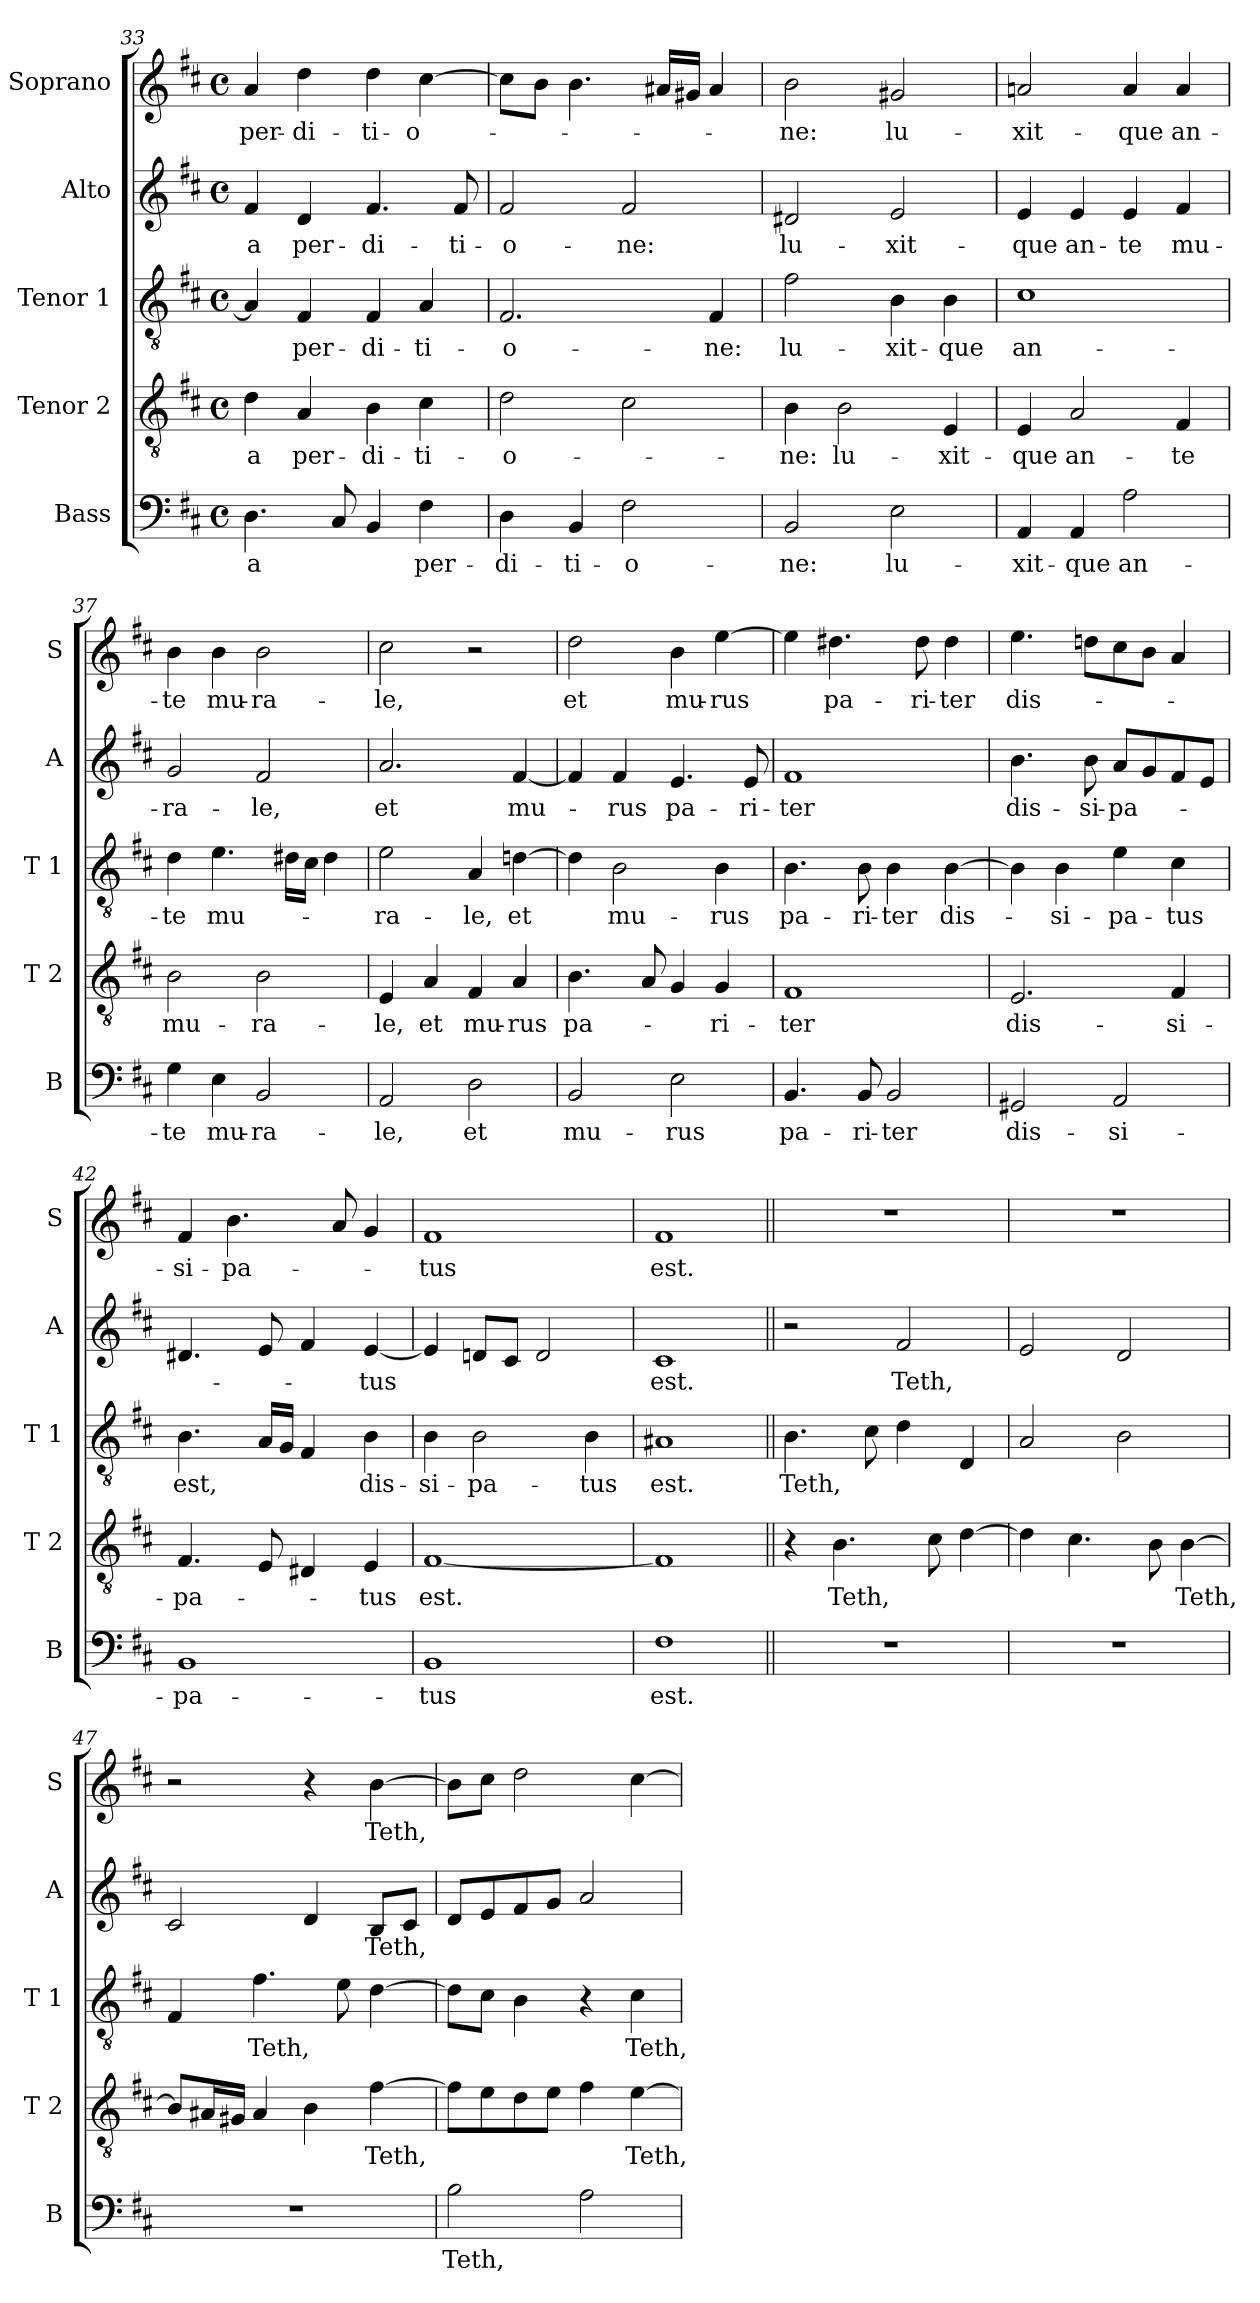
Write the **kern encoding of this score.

**kern	**text	**kern	**text	**kern	**text	**kern	**text	**kern	**text
*part5	*part5	*part4	*part4	*part3	*part3	*part2	*part2	*part1	*part1
*staff5	*staff5	*staff4	*staff4	*staff3	*staff3	*staff2	*staff2	*staff1	*staff1
*I"Bass	*	*I"Tenor 2	*	*I"Tenor 1	*	*I"Alto	*	*I"Soprano	*
*I'B	*	*I'T 2	*	*I'T 1	*	*I'A	*	*I'S	*
*clefF4	*	*clefGv2	*	*clefGv2	*	*clefG2	*	*clefG2	*
*k[f#c#]	*	*k[f#c#]	*	*k[f#c#]	*	*k[f#c#]	*	*k[f#c#]	*
*b:	*	*b:	*	*b:	*	*b:	*	*b:	*
*M4/4	*	*M4/4	*	*M4/4	*	*M4/4	*	*M4/4	*
*met(c)	*	*met(c)	*	*met(c)	*	*met(c)	*	*met(c)	*
=33	=33	=33	=33	=33	=33	=33	=33	=33	=33
!	!LO:LY:b	!	!LO:LY:b	!	!	!	!LO:LY:b	!	!LO:LY:b
4.D\	a	4d\	a	4A/]	.	4f#/	a	4a/	per-
!	!	!	!LO:LY:b	!	!LO:LY:b	!	!LO:LY:b	!	!LO:LY:b
.	.	4A/	per-	4F#/	per-	4d/	per-	4dd\	-di-
8C#/	.	.	.	.	.	.	.	.	.
!	!	!	!LO:LY:b	!	!LO:LY:b	!	!LO:LY:b	!	!LO:LY:b
4BB/	.	4B\	-di-	4F#/	-di-	4.f#/	-di-	4dd\	-ti-
!	!LO:LY:b	!	!LO:LY:b	!	!LO:LY:b	!	!	!	!LO:LY:b
4F#\	per-	4c#\	-ti-	4A/	-ti-	.	.	[4cc#\	-o-
!	!	!	!	!	!	!	!LO:LY:b	!	!
.	.	.	.	.	.	8f#/	-ti-	.	.
=34	=34	=34	=34	=34	=34	=34	=34	=34	=34
!	!LO:LY:b	!	!LO:LY:b	!	!LO:LY:b	!	!LO:LY:b	!	!
4D\	-di-	2d\	-o-	2.F#/	-o-	2f#/	-o-	8cc#\L]	.
.	.	.	.	.	.	.	.	8b\J	.
!	!LO:LY:b	!	!	!	!	!	!	!	!
4BB/	-ti-	.	.	.	.	.	.	4.b\	.
!	!LO:LY:b	!	!	!	!	!	!LO:LY:b	!	!
2F#\	-o-	2c#\	.	.	.	2f#/	-ne:	.	.
.	.	.	.	.	.	.	.	16a#X/LL	.
.	.	.	.	.	.	.	.	16g#X/JJ	.
!	!	!	!	!	!LO:LY:b	!	!	!	!
.	.	.	.	4F#/	-ne:	.	.	4a#/	.
=35	=35	=35	=35	=35	=35	=35	=35	=35	=35
!	!LO:LY:b	!	!LO:LY:b	!	!LO:LY:b	!	!LO:LY:b	!	!LO:LY:b
2BB/	-ne:	4B\	-ne:	2f#\	lu-	2d#X/	lu-	2b\	-ne:
!	!	!	!LO:LY:b	!	!	!	!	!	!
.	.	2B\	lu-	.	.	.	.	.	.
!	!LO:LY:b	!	!	!	!LO:LY:b	!	!LO:LY:b	!	!LO:LY:b
2E\	lu-	.	.	4B\	-xit-	2e/	-xit-	2g#X/	lu-
!	!	!	!LO:LY:b	!	!LO:LY:b	!	!	!	!
.	.	4E/	-xit-	4B\	-que	.	.	.	.
=36	=36	=36	=36	=36	=36	=36	=36	=36	=36
!	!LO:LY:b	!	!LO:LY:b	!	!LO:LY:b	!	!LO:LY:b	!	!LO:LY:b
4AA/	-xit-	4E/	-que	1c#	an-	4e/	-que	2an/	-xit-
!	!LO:LY:b	!	!LO:LY:b	!	!	!	!LO:LY:b	!	!
4AA/	-que	2A/	an-	.	.	4e/	an-	.	.
!	!LO:LY:b	!	!	!	!	!	!LO:LY:b	!	!LO:LY:b
2A\	an-	.	.	.	.	4e/	-te	4a/	-que
!	!	!	!LO:LY:b	!	!	!	!LO:LY:b	!	!LO:LY:b
.	.	4F#/	-te	.	.	4f#/	mu-	4a/	an-
!!LO:PB:g=z
=37	=37	=37	=37	=37	=37	=37	=37	=37	=37
!	!LO:LY:b	!	!LO:LY:b	!	!LO:LY:b	!	!LO:LY:b	!	!LO:LY:b
4G\	-te	2B\	mu-	4d\	-te	2g/	-ra-	4b\	-te
!	!LO:LY:b	!	!	!	!LO:LY:b	!	!	!	!LO:LY:b
4E\	mu-	.	.	4.e\	mu-	.	.	4b\	mu-
!	!LO:LY:b	!	!LO:LY:b	!	!	!	!LO:LY:b	!	!LO:LY:b
2BB/	-ra-	2B\	-ra-	.	.	2f#/	-le,	2b\	-ra-
.	.	.	.	16d#X\LL	.	.	.	.	.
.	.	.	.	16c#\JJ	.	.	.	.	.
.	.	.	.	4d#\	.	.	.	.	.
=38	=38	=38	=38	=38	=38	=38	=38	=38	=38
!	!LO:LY:b	!	!LO:LY:b	!	!LO:LY:b	!	!LO:LY:b	!	!LO:LY:b
2AA/	-le,	4E/	-le,	2e\	-ra-	2.a/	et	2cc#\	-le,
!	!	!	!LO:LY:b	!	!	!	!	!	!
.	.	4A/	et	.	.	.	.	.	.
!	!LO:LY:b	!	!LO:LY:b	!	!LO:LY:b	!	!	!	!
2D\	et	4F#/	mu-	4A/	-le,	.	.	2r	.
!	!	!	!LO:LY:b	!	!LO:LY:b	!	!LO:LY:b	!	!
.	.	4A/	-rus	[4dn\	et	[4f#/	mu-	.	.
=39	=39	=39	=39	=39	=39	=39	=39	=39	=39
!	!LO:LY:b	!	!LO:LY:b	!	!	!	!	!	!LO:LY:b
2BB/	mu-	4.B\	pa-	4d\]	.	4f#/]	.	2dd\	et
!	!	!	!	!	!LO:LY:b	!	!LO:LY:b	!	!
.	.	.	.	2B\	mu-	4f#/	-rus	.	.
.	.	8A/	.	.	.	.	.	.	.
!	!LO:LY:b	!	!	!	!	!	!LO:LY:b	!	!LO:LY:b
2E\	-rus	4G/	.	.	.	4.e/	pa-	4b\	mu-
!	!	!	!LO:LY:b	!	!LO:LY:b	!	!	!	!LO:LY:b
.	.	4G/	-ri-	4B\	-rus	.	.	[4ee\	-rus
!	!	!	!	!	!	!	!LO:LY:b	!	!
.	.	.	.	.	.	8e/	-ri-	.	.
=40	=40	=40	=40	=40	=40	=40	=40	=40	=40
!	!LO:LY:b	!	!LO:LY:b	!	!LO:LY:b	!	!LO:LY:b	!	!
4.BB/	pa-	1F#	-ter	4.B\	pa-	1f#	-ter	4ee\]	.
!	!	!	!	!	!	!	!	!	!LO:LY:b
.	.	.	.	.	.	.	.	4.dd#X\	pa-
!	!LO:LY:b	!	!	!	!LO:LY:b	!	!	!	!
8BB/	-ri-	.	.	8B\	-ri-	.	.	.	.
!	!LO:LY:b	!	!	!	!LO:LY:b	!	!	!	!
2BB/	-ter	.	.	4B\	-ter	.	.	.	.
!	!	!	!	!	!	!	!	!	!LO:LY:b
.	.	.	.	.	.	.	.	8dd#\	-ri-
!	!	!	!	!	!LO:LY:b	!	!	!	!LO:LY:b
.	.	.	.	[4B\	dis-	.	.	4dd#\	-ter
=41	=41	=41	=41	=41	=41	=41	=41	=41	=41
!	!LO:LY:b	!	!LO:LY:b	!	!	!	!LO:LY:b	!	!LO:LY:b
2GG#X/	dis-	2.E/	dis-	4B\]	.	4.b\	dis-	4.ee\	dis-
!	!	!	!	!	!LO:LY:b	!	!	!	!
.	.	.	.	4B\	-si-	.	.	.	.
!	!	!	!	!	!	!	!LO:LY:b	!	!
.	.	.	.	.	.	8b\	-si-	8ddn\L	.
!	!LO:LY:b	!	!	!	!LO:LY:b	!	!LO:LY:b	!	!
2AA/	-si-	.	.	4e\	-pa-	8a/L	-pa-	8cc#\	.
.	.	.	.	.	.	8g/	.	8b\J	.
!	!	!	!LO:LY:b	!	!LO:LY:b	!	!	!	!
.	.	4F#/	-si-	4c#\	-tus	8f#/	.	4a/	.
.	.	.	.	.	.	8e/J	.	.	.
=42	=42	=42	=42	=42	=42	=42	=42	=42	=42
!	!LO:LY:b	!	!LO:LY:b	!	!LO:LY:b	!	!	!	!LO:LY:b
1BB	-pa-	4.F#/	-pa-	4.B\	est,	4.d#X/	.	4f#/	-si-
!	!	!	!	!	!	!	!	!	!LO:LY:b
.	.	.	.	.	.	.	.	4.b\	-pa-
.	.	8E/	.	16A/LL	.	8e/	.	.	.
.	.	.	.	16G/JJ	.	.	.	.	.
.	.	4D#X/	.	4F#/	.	4f#/	.	.	.
.	.	.	.	.	.	.	.	8a/	.
!	!	!	!LO:LY:b	!	!LO:LY:b	!	!LO:LY:b	!	!
.	.	4E/	-tus	4B\	dis-	[4e/	-tus	4g/	.
=43	=43	=43	=43	=43	=43	=43	=43	=43	=43
!	!LO:LY:b	!	!LO:LY:b	!	!LO:LY:b	!	!	!	!LO:LY:b
1BB	-tus	[1F#	est.	4B\	-si-	4e/]	.	1f#	-tus
!	!	!	!	!	!LO:LY:b	!	!	!	!
.	.	.	.	2B\	-pa-	8dn/L	.	.	.
.	.	.	.	.	.	8c#/J	.	.	.
.	.	.	.	.	.	2d/	.	.	.
!	!	!	!	!	!LO:LY:b	!	!	!	!
.	.	.	.	4B\	-tus	.	.	.	.
=44	=44	=44	=44	=44	=44	=44	=44	=44	=44
!	!LO:LY:b	!	!	!	!LO:LY:b	!	!LO:LY:b	!	!LO:LY:b
1F#	est.	1F#]	.	1A#X	est.	1c#	est.	1f#	est.
!!LO:LB:g=z
=45||	=45||	=45||	=45||	=45||	=45||	=45||	=45||	=45||	=45||
!	!	!	!	!	!LO:LY:b	!	!	!	!
1r	.	4r	.	4.B\	Teth,	2r	.	1r	.
!	!	!	!LO:LY:b	!	!	!	!	!	!
.	.	4.B\	Teth,	.	.	.	.	.	.
.	.	.	.	8c#\	.	.	.	.	.
!	!	!	!	!	!	!	!LO:LY:b	!	!
.	.	.	.	4d\	.	2f#/	Teth,	.	.
.	.	8c#\	.	.	.	.	.	.	.
.	.	[4d\	.	4D/	.	.	.	.	.
=46	=46	=46	=46	=46	=46	=46	=46	=46	=46
1r	.	4d\]	.	2A/	.	2e/	.	1r	.
.	.	4.c#\	.	.	.	.	.	.	.
.	.	.	.	2B\	.	2d/	.	.	.
.	.	8B\	.	.	.	.	.	.	.
!	!	!	!LO:LY:b	!	!	!	!	!	!
.	.	[4B\	Teth,	.	.	.	.	.	.
=47	=47	=47	=47	=47	=47	=47	=47	=47	=47
1r	.	8B/L]	.	4F#/	.	2c#/	.	2r	.
.	.	16A#X/L	.	.	.	.	.	.	.
.	.	16G#X/JJ	.	.	.	.	.	.	.
!	!	!	!	!	!LO:LY:b	!	!	!	!
.	.	4A#/	.	4.f#\	Teth,	.	.	.	.
.	.	4B\	.	.	.	4d/	.	4r	.
.	.	.	.	8e\	.	.	.	.	.
!	!	!	!LO:LY:b	!	!	!	!LO:LY:b	!	!LO:LY:b
.	.	[4f#\	Teth,	[4d\	.	8B/L	Teth,	[4b\	Teth,
.	.	.	.	.	.	8c#/J	.	.	.
=48	=48	=48	=48	=48	=48	=48	=48	=48	=48
!	!LO:LY:b	!	!	!	!	!	!	!	!
2B\	Teth,	8f#\L]	.	8d\L]	.	8d/L	.	8b\L]	.
.	.	8e\	.	8c#\J	.	8e/	.	8cc#\J	.
.	.	8d\	.	4B\	.	8f#/	.	2dd\	.
.	.	8e\J	.	.	.	8g/J	.	.	.
2A\	.	4f#\	.	4r	.	2a/	.	.	.
!	!	!	!LO:LY:b	!	!LO:LY:b	!	!	!	!
.	.	[4e\	Teth,	4c#\	Teth,	.	.	[4cc#\	.
=	=	=	=	=	=	=	=	=	=
*-	*-	*-	*-	*-	*-	*-	*-	*-	*-
